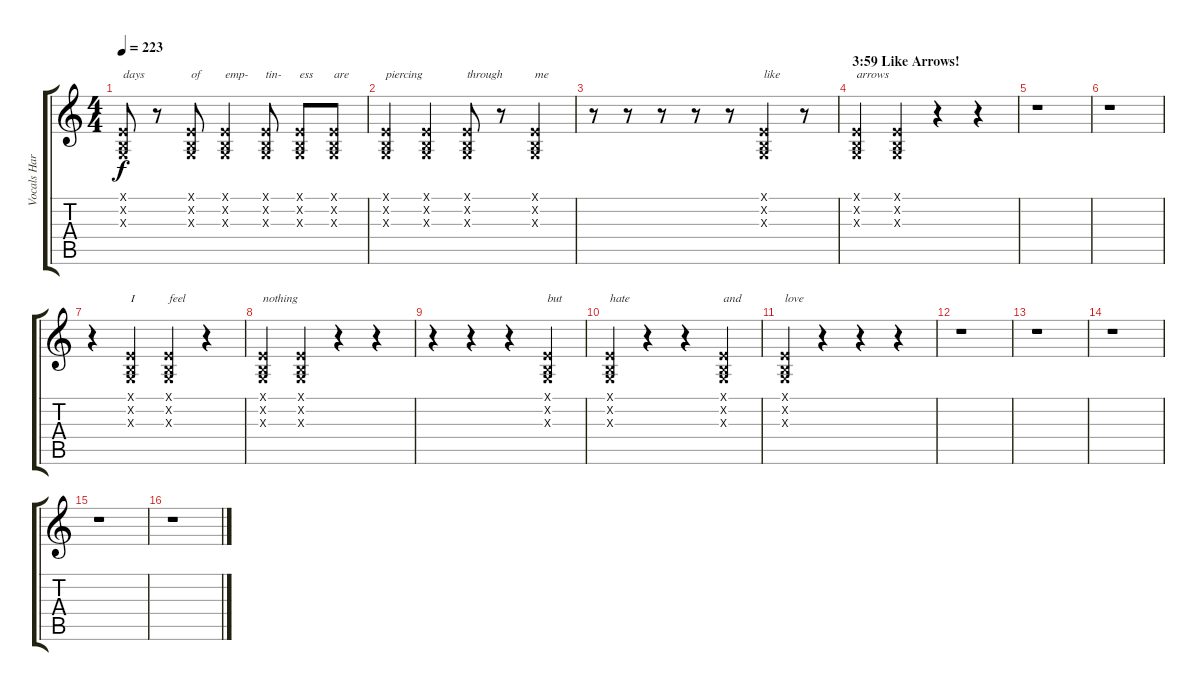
\track ("Vocals Harsh" "Vocals Har") {instrument timpani}
\staff {score tabs}
\tuning (E4 B3 G3 D3 A2 E2) {hide}
\ts (4 4)
\tempo 223
\clef g2
\ks c
(0.1{x} 0.2{x} 0.3{x}).8{txt "days" dy f} r.8 (0.1{x} 0.2{x} 0.3{x}).8{txt "of"} (0.1{x} 0.2{x} 0.3{x}).4{txt "emp-"} (0.1{x} 0.2{x} 0.3{x}).8{txt "tin-"} (0.1{x} 0.2{x} 0.3{x}).8{txt "ess"} (0.1{x} 0.2{x} 0.3{x}).8{txt "are"} |
(0.1{x} 0.2{x} 0.3{x}).4{txt "piercing"} (0.1{x} 0.2{x} 0.3{x}).4 (0.1{x} 0.2{x} 0.3{x}).8{txt "through"} r.8 (0.1{x} 0.2{x} 0.3{x}).4{txt "me"} |
r.8 r.8 r.8 r.8 r.8 (0.1{x} 0.2{x} 0.3{x}).4{txt "like"} r.8 |
\section ("" "3:59 Like Arrows!")
(0.1{x} 0.2{x} 0.3{x}).4{txt "arrows"} (0.1{x} 0.2{x} 0.3{x}).4 r.4 r.4 |
r.1 |
r.1 |
r.4 (0.1{x} 0.2{x} 0.3{x}).4{txt "I"} (0.1{x} 0.2{x} 0.3{x}).4{txt "feel"} r.4 |
(0.1{x} 0.2{x} 0.3{x}).4{txt "nothing"} (0.1{x} 0.2{x} 0.3{x}).4 r.4 r.4 |
r.4 r.4 r.4 (0.1{x} 0.2{x} 0.3{x}).4{txt "but"} |
(0.1{x} 0.2{x} 0.3{x}).4{txt "hate"} r.4 r.4 (0.1{x} 0.2{x} 0.3{x}).4{txt "and"} |
(0.1{x} 0.2{x} 0.3{x}).4{txt "love"} r.4 r.4 r.4 |
r.1 |
r.1 |
r.1 |
r.1 |
r.1
